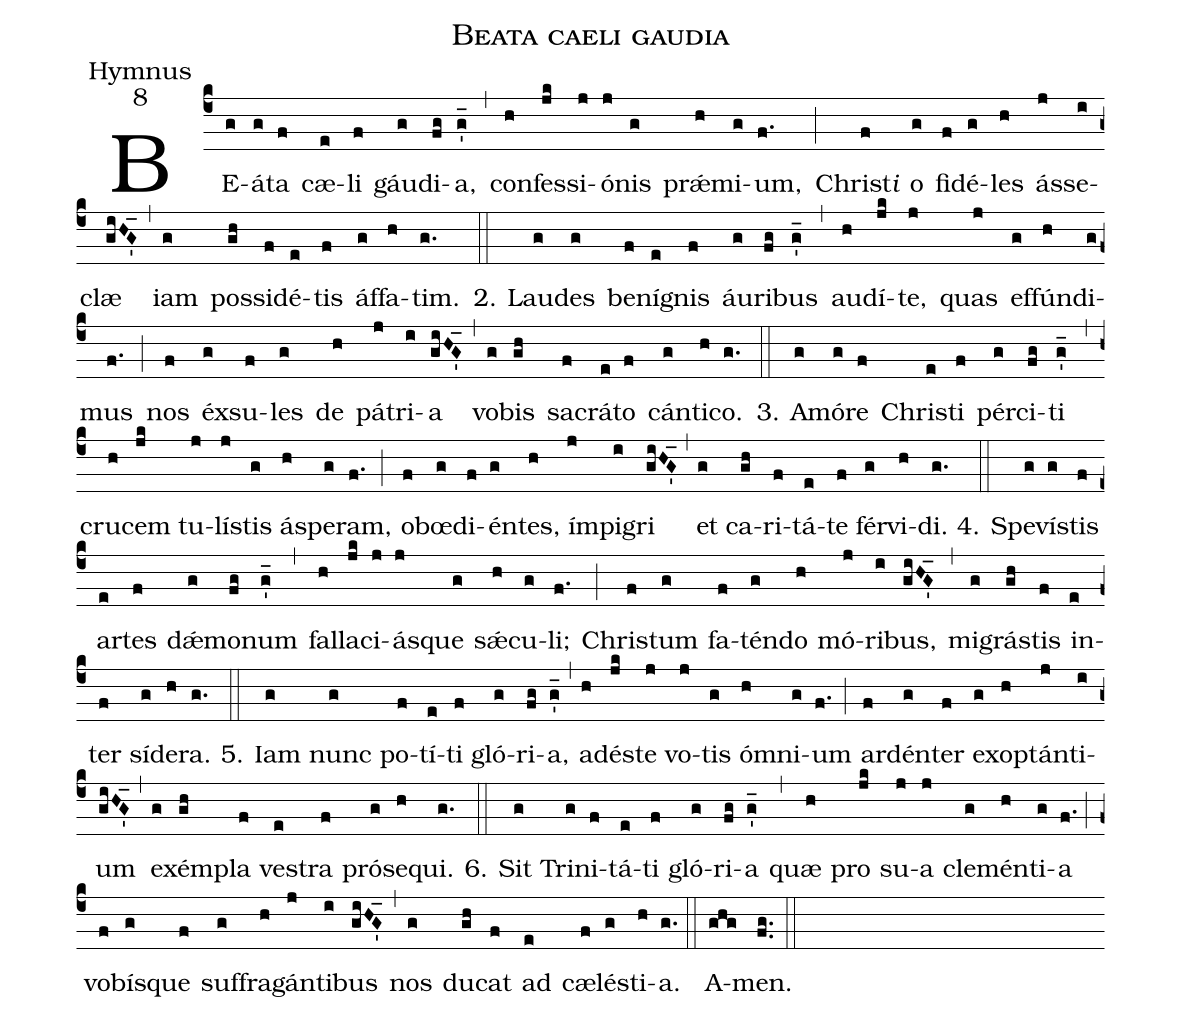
name:Beata caeli gaudia;
office-part:Hymnus;
mode:8;
%%
(c4)BE(g)á(g)ta(f) cæ(e)li(f) gáu(g)di(fg)a,(g_') (,)
con(h)fes(jk)si(j)ó(j)nis(g) prǽ(h)mi(g)um,(f.) (;)
Christ<i>i</i>(f) o(g) fi(f)dé(g)les(h) ás(j)se(i)clæ(giHG'_) (,)
iam(g) pos(gh)si(f)dé(e)tis(f) áf(g)fa(h)tim.(g.) (::)


2. Lau(g)des(g) be(f)ní(e)gnis(f) áu(g)ri(fg)bus(g_') (,)
au(h)dí(jk)te,(j) quas(j) ef(g)fún(h)di(g)mus(f.) (;)
nos(f) éx(g)su(f)les(g) de(h) pá(j)tri(i)a(giHG'_) (,)
vo(g)bis(gh) sa(f)crá(e)to(f) cán(g)ti(h)co.(g.) (::)

3. A(g)mó(g)re(f) Chris(e)ti(f) pér(g)ci(fg)ti(g_') (,)
cru(h)cem(jk) tu(j)lís(j)tis(g) ás(h)pe(g)ram,(f.) (;)
ob(f)œ(g)di(f)én(g)tes,(h) ím(j)pi(i)gri(giHG'_) (,)
et(g) ca(gh)ri(f)tá(e)te(f) fér(g)vi(h)di.(g.) (::)

4. Spe(g)vís(g)tis(f) ar(e)tes(f) dǽ(g)mo(fg)num(g_') (,)
fal(h)la(jk)ci(j)ás(j)que(g) sǽ(h)cu(g)li;(f.) (;)
Chris(f)tum(g) fa(f)tén(g)do(h) mó(j)ri(i)bus,(giHG'_) (,)
mi(g)grás(gh)tis(f) in(e)ter(f) sí(g)de(h)ra.(g.) (::)

5. Iam(g) nunc(g) po(f)tí(e)ti(f) gló(g)ri(fg)a,(g_') (,)
ad(h)és(jk)te(j) vo(j)tis(g) óm(h)ni(g)um(f.) (;)
ar(f)dén(g)ter(f) ex(g)op(h)tán(j)ti(i)um(giHG'_) (,)
ex(g)ém(gh)pla(f) ves(e)tra(f) pró(g)se(h)qui.(g.) (::)

6. Sit(g) Tri(g)ni(f)tá(e)ti(f) gló(g)ri(fg)a(g_') (,)
quæ(h) pro(jk) su(j)a(j) cle(g)mén(h)ti(g)a(f.) (;)
vo(f)bís(g)que(f) suf(g)fra(h)gán(j)ti(i)bus(giHG'_) (,)
nos(g) du(gh)cat(f) ad(e) cæ(f)lés(g)ti(h)a.(g.) (::)
A(ghg)men.(fg..) (::)
